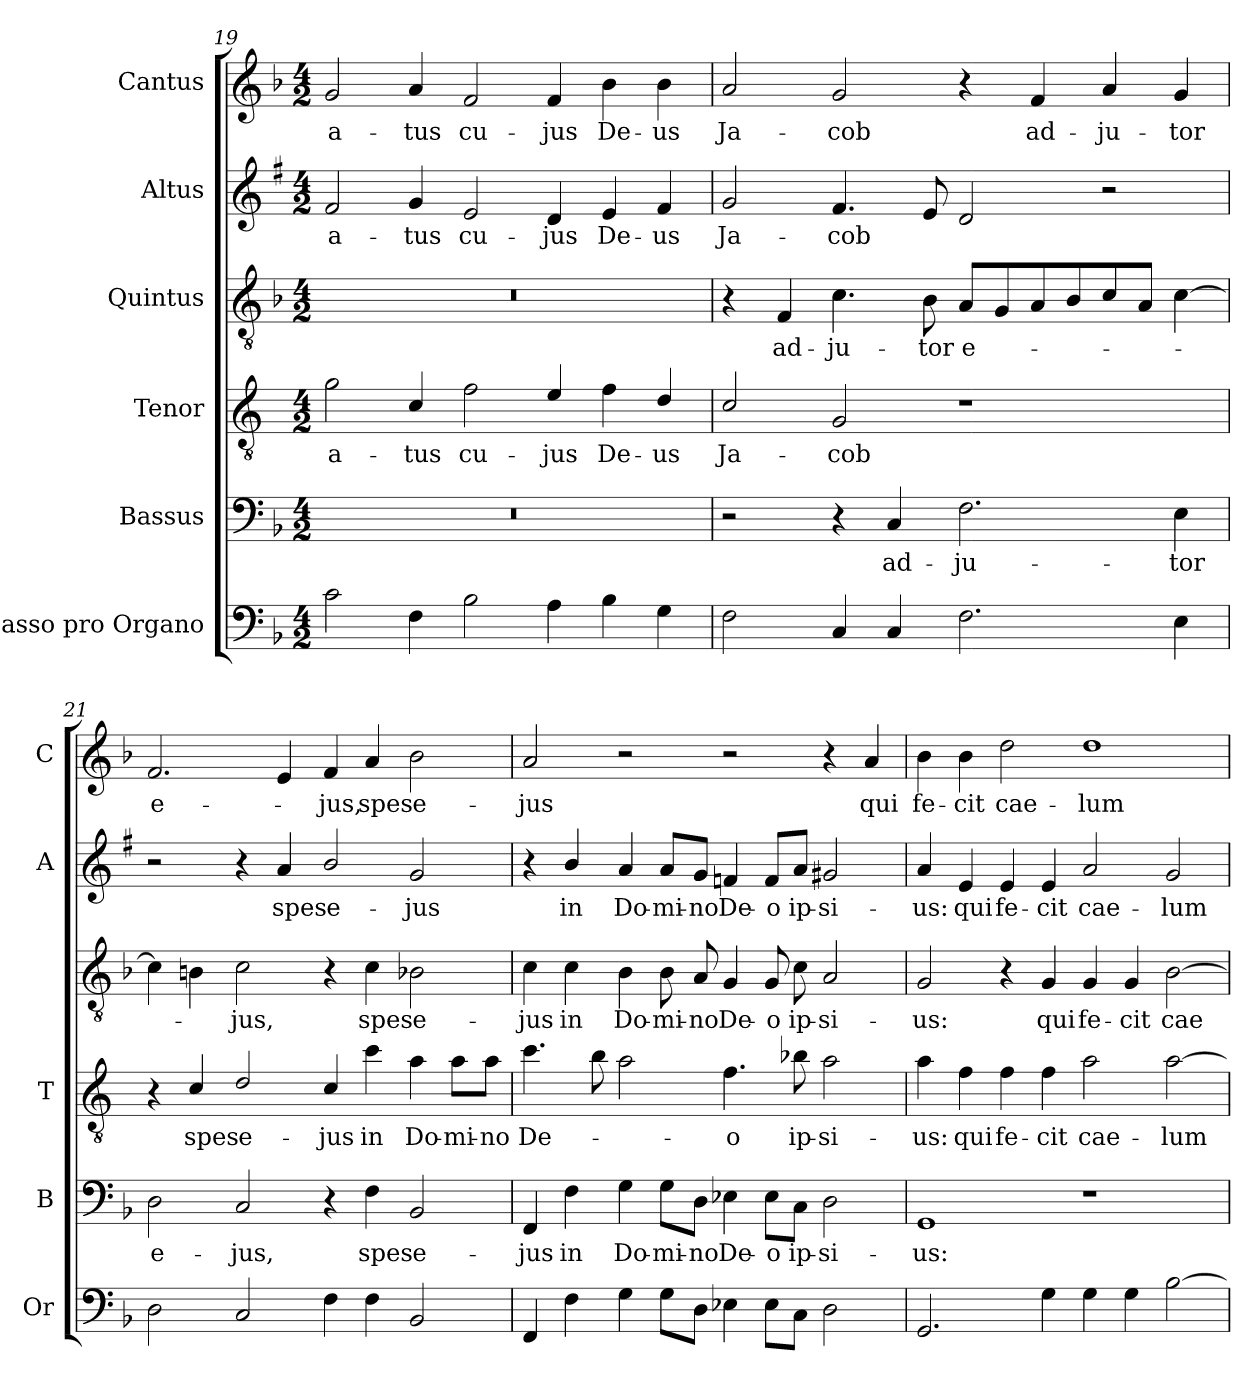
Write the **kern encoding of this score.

**kern	**kern	**text	**kern	**text	**kern	**text	**kern	**text	**kern	**text
*part6	*part5	*part5	*part4	*part4	*part3	*part3	*part2	*part2	*part1	*part1
*staff6	*staff5	*staff5	*staff4	*staff4	*staff3	*staff3	*staff2	*staff2	*staff1	*staff1
*I"Basso pro Organo	*I"Bassus	*	*I"Tenor	*	*I"Quintus	*	*I"Altus	*	*I"Cantus	*
*I'Or	*I'B	*	*I'T	*	*	*	*I'A	*	*I'C	*
!!LO:LB:g=z
*clefF4	*clefF4	*	*clefGv2	*	*clefGv2	*	*clefG2	*	*clefG2	*
*	*	*	*ITrd4c7	*	*	*	*ITrd1c2	*	*	*
*k[b-]	*k[b-]	*	*k[b-]	*	*k[b-]	*	*k[b-]	*	*k[b-]	*
*F:	*F:	*	*F:	*	*F:	*	*F:	*	*F:	*
*M4/2	*M4/2	*	*M4/2	*	*M4/2	*	*M4/2	*	*M4/2	*
=19	=19	=19	=19	=19	=19	=19	=19	=19	=19	=19
!	!	!	!	!LO:LY:b	!	!	!	!LO:LY:b	!	!LO:LY:b
2c\	0r	.	2c\	-a-	0r	.	2e/	-a-	2g/	-a-
!	!	!	!	!LO:LY:b	!	!	!	!LO:LY:b	!	!LO:LY:b
4F\	.	.	4F/	-tus	.	.	4f/	-tus	4a/	-tus
!	!	!	!	!LO:LY:b	!	!	!	!LO:LY:b	!	!LO:LY:b
2B-\	.	.	2B-\	cu-	.	.	2d/	cu-	2f/	cu-
!	!	!	!	!LO:LY:b	!	!	!	!LO:LY:b	!	!LO:LY:b
4A\	.	.	4A/	-jus	.	.	4c/	-jus	4f/	-jus
!	!	!	!	!LO:LY:b	!	!	!	!LO:LY:b	!	!LO:LY:b
4B-\	.	.	4B-\	De-	.	.	4d/	De-	4b-\	De-
!	!	!	!	!LO:LY:b	!	!	!	!LO:LY:b	!	!LO:LY:b
4G\	.	.	4G/	-us	.	.	4e/	-us	4b-\	-us
=20	=20	=20	=20	=20	=20	=20	=20	=20	=20	=20
!	!	!	!	!LO:LY:b	!	!	!	!LO:LY:b	!	!LO:LY:b
2F\	2r	.	2F/	Ja-	4r	.	2f/	Ja-	2a/	Ja-
!	!	!	!	!	!	!LO:LY:b	!	!	!	!
.	.	.	.	.	4F/	ad-	.	.	.	.
!	!	!	!	!LO:LY:b	!	!LO:LY:b	!	!LO:LY:b	!	!LO:LY:b
4C/	4r	.	2C/	-cob	4.c\	-ju-	4.e/	-cob	2g/	-cob
!	!	!LO:LY:b	!	!	!	!	!	!	!	!
4C/	4C/	ad-	.	.	.	.	.	.	.	.
!	!	!	!	!	!	!LO:LY:b	!	!	!	!
.	.	.	.	.	8B-\	-tor	8d/	.	.	.
!	!	!LO:LY:b	!	!	!	!LO:LY:b	!	!	!	!
2.F\	2.F\	-ju-	1r	.	8A/L	e-	2c/	.	4r	.
.	.	.	.	.	8G/	.	.	.	.	.
!	!	!	!	!	!	!	!	!	!	!LO:LY:b
.	.	.	.	.	8A/	.	.	.	4f/	ad-
.	.	.	.	.	8B-/	.	.	.	.	.
!	!	!	!	!	!	!	!	!	!	!LO:LY:b
.	.	.	.	.	8c/	.	2r	.	4a/	-ju-
.	.	.	.	.	8A/J	.	.	.	.	.
!	!	!LO:LY:b	!	!	!	!	!	!	!	!LO:LY:b
4E\	4E\	-tor	.	.	[4c\	.	.	.	4g/	-tor
=21	=21	=21	=21	=21	=21	=21	=21	=21	=21	=21
!	!	!LO:LY:b	!	!	!	!	!	!	!	!LO:LY:b
2D\	2D\	e-	4r	.	4c\]	.	2r	.	2.f/	e-
!	!	!	!	!LO:LY:b	!	!	!	!	!	!
.	.	.	4F/	spes	4Bn\	.	.	.	.	.
!	!	!LO:LY:b	!	!LO:LY:b	!	!LO:LY:b	!	!	!	!
2C/	2C/	-jus,	2G/	e-	2c\	-jus,	4r	.	.	.
!	!	!	!	!	!	!	!	!LO:LY:b	!	!
.	.	.	.	.	.	.	4g/	spes	4e/	.
!	!	!	!	!LO:LY:b	!	!	!	!LO:LY:b	!	!LO:LY:b
4F\	4r	.	4F/	-jus	4r	.	2a/	e-	4f/	-jus,
!	!	!LO:LY:b	!	!LO:LY:b	!	!LO:LY:b	!	!	!	!LO:LY:b
4F\	4F\	spes	4f\	in	4c\	spes	.	.	4a/	spes
!	!	!LO:LY:b	!	!LO:LY:b	!	!LO:LY:b	!	!LO:LY:b	!	!LO:LY:b
2BB-/	2BB-/	e-	4d\	Do-	2B-X\	e-	2f/	-jus	2b-\	e-
!	!	!	!	!LO:LY:b	!	!	!	!	!	!
.	.	.	8d\L	-mi-	.	.	.	.	.	.
!	!	!	!	!LO:LY:b	!	!	!	!	!	!
.	.	.	8d\J	-no	.	.	.	.	.	.
!!LO:LB:g=z
=22	=22	=22	=22	=22	=22	=22	=22	=22	=22	=22
!	!	!LO:LY:b	!	!LO:LY:b	!	!LO:LY:b	!	!	!	!LO:LY:b
4FF/	4FF/	-jus	4.f\	De-	4c\	-jus	4r	.	2a/	-jus
!	!	!LO:LY:b	!	!	!	!LO:LY:b	!	!LO:LY:b	!	!
4F\	4F\	in	.	.	4c\	in	4a/	in	.	.
.	.	.	8e\	.	.	.	.	.	.	.
!	!	!LO:LY:b	!	!	!	!LO:LY:b	!	!LO:LY:b	!	!
4G\	4G\	Do-	2d\	.	4B-\	Do-	4g/	Do-	2r	.
!	!	!LO:LY:b	!	!	!	!LO:LY:b	!	!LO:LY:b	!	!
8G\L	8G\L	-mi-	.	.	8B-\	-mi-	8g/L	-mi-	.	.
!	!	!LO:LY:b	!	!	!	!LO:LY:b	!	!LO:LY:b	!	!
8D\J	8D\J	-no	.	.	8A/	-no	8f/J	-no	.	.
!	!	!LO:LY:b	!	!LO:LY:b	!	!LO:LY:b	!	!LO:LY:b	!	!
4E-X\	4E-X\	De-	4.B-\	-o	4G/	De-	4e-X/	De-	2r	.
!	!	!LO:LY:b	!	!	!	!LO:LY:b	!	!LO:LY:b	!	!
8E-\L	8E-\L	-o	.	.	8G/	-o	8e-/L	-o	.	.
!	!	!LO:LY:b	!	!LO:LY:b	!	!LO:LY:b	!	!LO:LY:b	!	!
8C\J	8C\J	ip-	8e-X\	ip-	8c\	ip-	8g/J	ip-	.	.
!	!	!LO:LY:b	!	!LO:LY:b	!	!LO:LY:b	!	!LO:LY:b	!	!
2D\	2D\	-si-	2d\	-si-	2A/	-si-	2f#X/	-si-	4r	.
!	!	!	!	!	!	!	!	!	!	!LO:LY:b
.	.	.	.	.	.	.	.	.	4a/	qui
=23	=23	=23	=23	=23	=23	=23	=23	=23	=23	=23
!	!	!LO:LY:b	!	!LO:LY:b	!	!LO:LY:b	!	!LO:LY:b	!	!LO:LY:b
2.GG/	1GG	-us:	4d\	-us:	2G/	-us:	4g/	-us:	4b-\	fe-
!	!	!	!	!LO:LY:b	!	!	!	!LO:LY:b	!	!LO:LY:b
.	.	.	4B-\	qui	.	.	4d/	qui	4b-\	-cit
!	!	!	!	!LO:LY:b	!	!	!	!LO:LY:b	!	!LO:LY:b
.	.	.	4B-\	fe-	4r	.	4d/	fe-	2dd\	cae-
!	!	!	!	!LO:LY:b	!	!LO:LY:b	!	!LO:LY:b	!	!
4G\	.	.	4B-\	-cit	4G/	qui	4d/	-cit	.	.
!	!	!	!	!LO:LY:b	!	!LO:LY:b	!	!LO:LY:b	!	!LO:LY:b
4G\	1r	.	2d\	cae-	4G/	fe-	2g/	cae-	1dd	-lum
!	!	!	!	!	!	!LO:LY:b	!	!	!	!
4G\	.	.	.	.	4G/	-cit	.	.	.	.
!	!	!	!	!LO:LY:b	!	!LO:LY:b	!	!LO:LY:b	!	!
[2B-\	.	.	[2d\	-lum	[2B-\	cae-	2f/	-lum	.	.
=	=	=	=	=	=	=	=	=	=	=
*-	*-	*-	*-	*-	*-	*-	*-	*-	*-	*-
